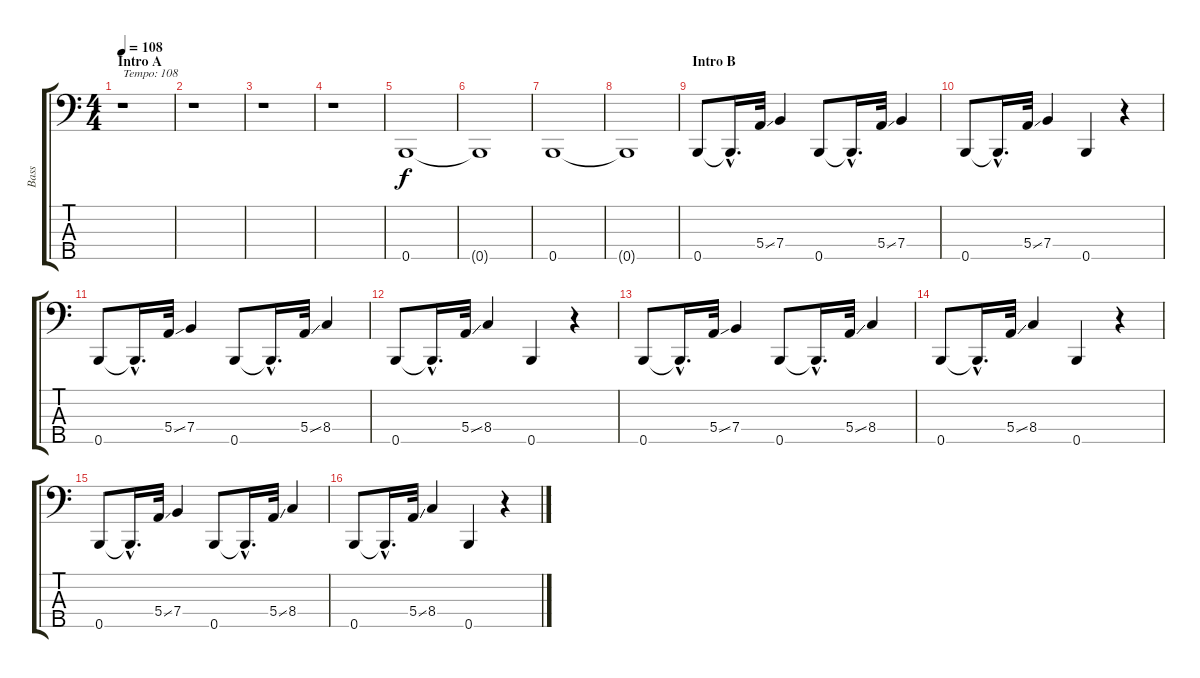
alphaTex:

\track ("Bass" "Bass") {instrument electricbasspick}
\staff {score tabs}
\tuning (G2 D2 A1 E1 B0) {hide}
\ts (4 4)
\section ("" "Intro A")
\tempo 108
\clef f4
\ks c
r.1{txt "Tempo: 108" dy f instrument electricbasspick} |
r.1 |
r.1 |
r.1 |
0.5.1 |
0.5{t}.1 |
0.5.1 |
0.5{t}.1 |
\section ("" "Intro B")
0.5.8 0.5{hac t}.16{d} 5.4{ss}.32 7.4.4 0.5.8 0.5{hac t}.16{d} 5.4{ss}.32 7.4.4 |
0.5.8 0.5{hac t}.16{d} 5.4{ss}.32 7.4.4 0.5.4 r.4 |
0.5.8 0.5{hac t}.16{d} 5.4{ss}.32 7.4.4 0.5.8 0.5{hac t}.16{d} 5.4{ss}.32 8.4.4 |
0.5.8 0.5{hac t}.16{d} 5.4{ss}.32 8.4.4 0.5.4 r.4 |
0.5.8 0.5{hac t}.16{d} 5.4{ss}.32 7.4.4 0.5.8 0.5{hac t}.16{d} 5.4{ss}.32 8.4.4 |
0.5.8 0.5{hac t}.16{d} 5.4{ss}.32 8.4.4 0.5.4 r.4 |
0.5.8 0.5{hac t}.16{d} 5.4{ss}.32 7.4.4 0.5.8 0.5{hac t}.16{d} 5.4{ss}.32 8.4.4 |
0.5.8 0.5{hac t}.16{d} 5.4{ss}.32 8.4.4 0.5.4 r.4
